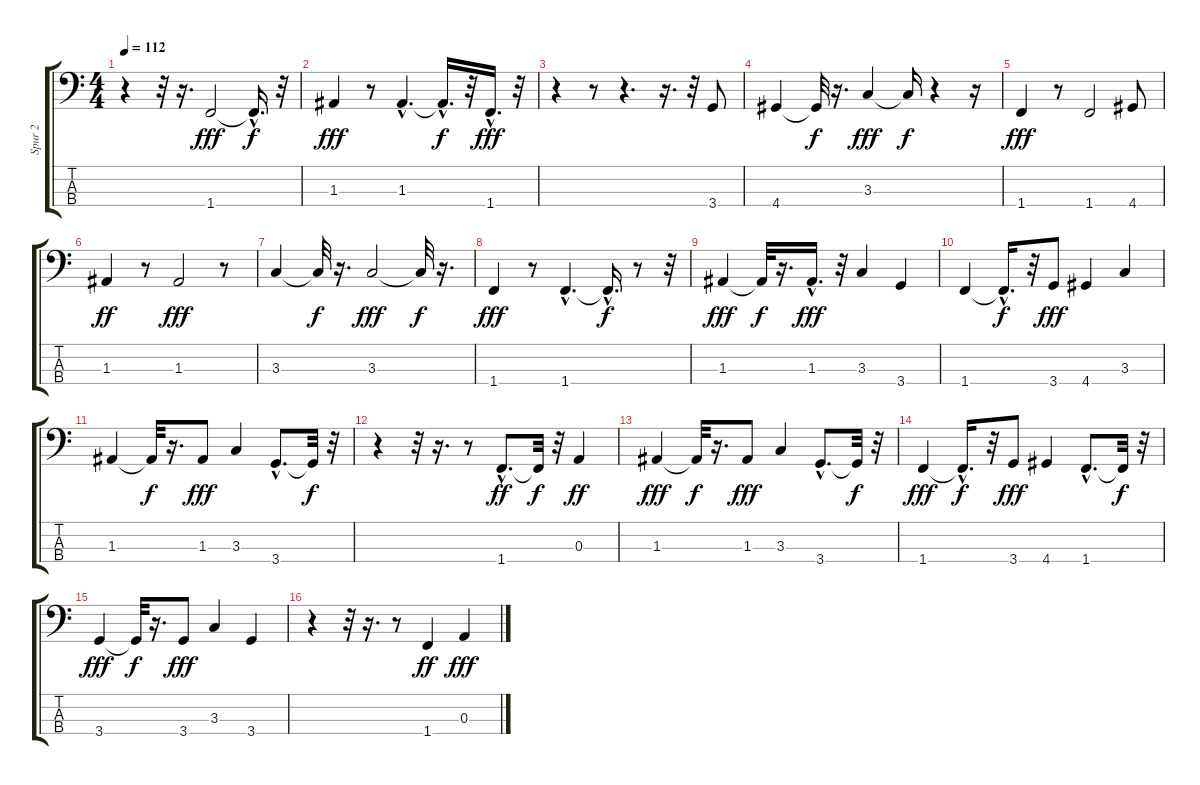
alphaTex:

\track ("Spur 2" "Spur 2") {instrument electricbassfinger}
\staff {score tabs}
\tuning (G2 D2 A1 E1) {hide}
\ts (4 4)
\tempo 112
\clef f4
\ks c
r.4{dy fff} r.32 r.16{d} 1.4.2 1.4{hac t}.16{d dy f} r.32 |
1.3.4{dy fff} r.8 1.3{hac}.4{d} 1.3{hac t}.16{d dy f} r.32 1.4{hac}.16{d dy fff} r.32 |
r.4 r.8 r.4{d} r.16{d} r.32 3.4.8 |
4.4.4 4.4{t}.32{dy f} r.16{d} 3.3.4{dy fff} 3.3{t}.16{dy f} r.4 r.16 |
1.4.4{dy fff} r.8 1.4.2 4.4.8 |
1.3.4{dy ff} r.8 1.3.2{dy fff} r.8 |
3.3.4 3.3{t}.32{dy f} r.16{d} 3.3.2{dy fff} 3.3{t}.32{dy f} r.16{d} |
1.4.4{dy fff} r.8 1.4{hac}.4{d} 1.4{hac t}.16{d dy f} r.8 r.32 |
1.3.4{dy fff} 1.3{t}.32{dy f} r.16{d} 1.3{hac}.16{d dy fff} r.32 3.3.4 3.4.4 |
1.4.4 1.4{hac t}.16{d dy f} r.32 3.4.8{dy fff} 4.4.4 3.3.4 |
1.3.4 1.3{t}.32{dy f} r.16{d} 1.3.8{dy fff} 3.3.4 3.4{hac}.8{d} 3.4{t}.32{dy f} r.32 |
r.4 r.32 r.16{d} r.8 1.4{hac}.8{d dy ff} 1.4{t}.32{dy f} r.32 0.3.4{dy ff} |
1.3.4{dy fff} 1.3{t}.32{dy f} r.16{d} 1.3.8{dy fff} 3.3.4 3.4{hac}.8{d} 3.4{t}.32{dy f} r.32 |
1.4.4{dy fff} 1.4{hac t}.16{d dy f} r.32 3.4.8{dy fff} 4.4.4 1.4{hac}.8{d} 1.4{t}.32{dy f} r.32 |
3.4.4{dy fff} 3.4{t}.32{dy f} r.16{d} 3.4.8{dy fff} 3.3.4 3.4.4 |
r.4 r.32 r.16{d} r.8 1.4.4{dy ff} 0.3.4{dy fff}
